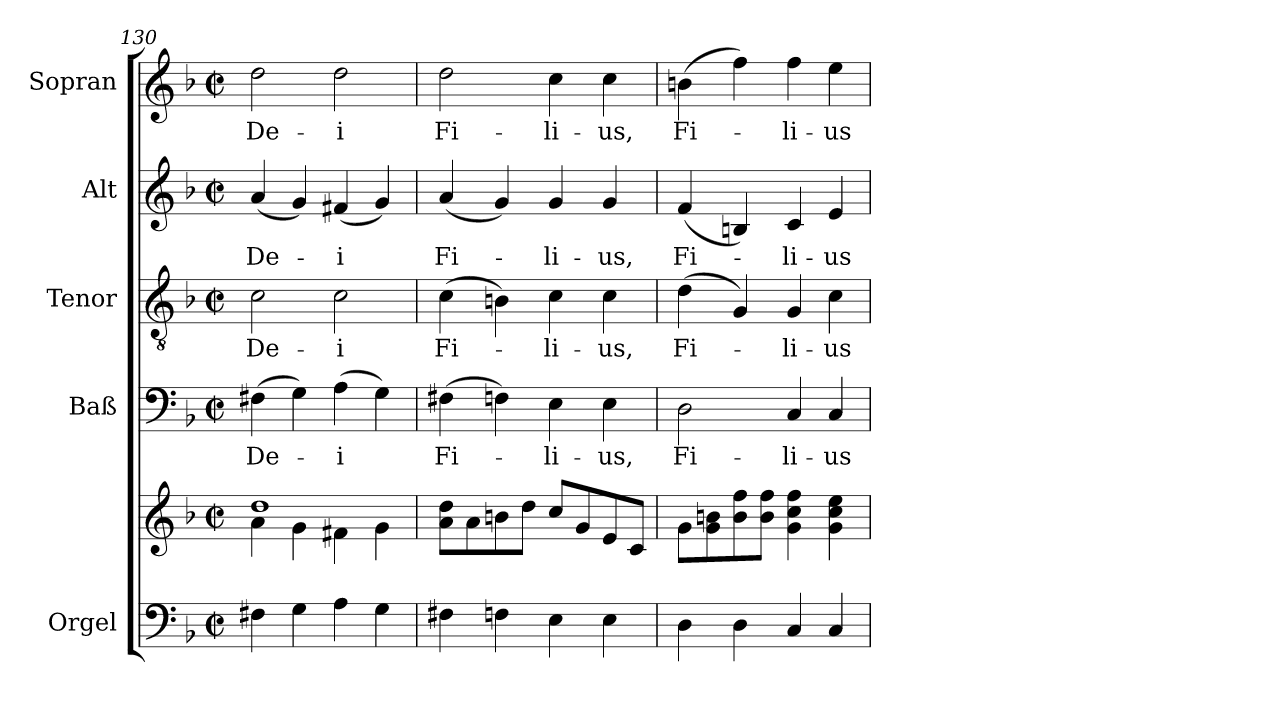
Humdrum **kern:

**kern	**kern	**kern	**text	**kern	**text	**kern	**text	**kern	**text
*part5	*part5	*part4	*part4	*part3	*part3	*part2	*part2	*part1	*part1
*staff6	*staff5	*staff4	*staff4	*staff3	*staff3	*staff2	*staff2	*staff1	*staff1
*I"Orgel	*	*I"Baß	*	*I"Tenor	*	*I"Alt	*	*I"Sopran	*
*I'Org.	*	*	*	*	*	*	*	*	*
*clefF4	*clefG2	*clefF4	*	*clefGv2	*	*clefG2	*	*clefG2	*
*k[b-]	*k[b-]	*k[b-]	*	*k[b-]	*	*k[b-]	*	*k[b-]	*
*F:	*F:	*F:	*	*F:	*	*F:	*	*F:	*
*M2/2	*M2/2	*M2/2	*	*M2/2	*	*M2/2	*	*M2/2	*
*met(c|)	*met(c|)	*met(c|)	*	*met(c|)	*	*met(c|)	*	*met(c|)	*
=130	=130	=130	=130	=130	=130	=130	=130	=130	=130
*	*^	*	*	*	*	*	*	*	*
!	!	!	!	!LO:LY:b	!	!LO:LY:b	!	!LO:LY:b	!	!LO:LY:b
4F#X\	1dd	4a\	(>4F#X\	De-	2c\	De-	(<4a/	De-	2dd\	De-
4G\	.	4g\	4G\)	.	.	.	4g/)	.	.	.
!	!	!	!	!LO:LY:b	!	!LO:LY:b	!	!LO:LY:b	!	!LO:LY:b
4A\	.	4f#X\	(>4A\	-i	2c\	-i	(<4f#X/	-i	2dd\	-i
4G\	.	4g\	4G\)	.	.	.	4g/)	.	.	.
=131	=131	=131	=131	=131	=131	=131	=131	=131	=131	=131
!	!	!	!	!LO:LY:b	!	!LO:LY:b	!	!LO:LY:b	!	!LO:LY:b
*	*v	*v	*	*	*	*	*	*	*	*
4F#X\	8a\ 8dd\L	(>4F#X\	Fi-	(>4c\	Fi-	(<4a/	Fi-	2dd\	Fi-
.	8a\	.	.	.	.	.	.	.	.
4Fn\	8bn\	4Fn\)	.	4Bn\)	.	4g/)	.	.	.
.	8dd\J	.	.	.	.	.	.	.	.
!	!	!	!LO:LY:b	!	!LO:LY:b	!	!LO:LY:b	!	!LO:LY:b
4E\	8cc/L	4E\	-li-	4c\	-li-	4g/	-li-	4cc\	-li-
.	8g/	.	.	.	.	.	.	.	.
!	!	!	!LO:LY:b	!	!LO:LY:b	!	!LO:LY:b	!	!LO:LY:b
4E\	8e/	4E\	-us,	4c\	-us,	4g/	-us,	4cc\	-us,
.	8c/J	.	.	.	.	.	.	.	.
=132	=132	=132	=132	=132	=132	=132	=132	=132	=132
!	!	!	!LO:LY:b	!	!LO:LY:b	!	!LO:LY:b	!	!LO:LY:b
4D\	8g\L	2D\	Fi-	(>4d\	Fi-	(<4f/	Fi-	(>4bn\	Fi-
.	8g\ 8bn\	.	.	.	.	.	.	.	.
4D\	8b\ 8ff\	.	.	4G/)	.	4Bn/)	.	4ff\)	.
.	8b\ 8ff\J	.	.	.	.	.	.	.	.
!	!	!	!LO:LY:b	!	!LO:LY:b	!	!LO:LY:b	!	!LO:LY:b
4C/	4g\ 4cc\ 4ff\	4C/	-li-	4G/	-li-	4c/	-li-	4ff\	-li-
!	!	!	!LO:LY:b	!	!LO:LY:b	!	!LO:LY:b	!	!LO:LY:b
4C/	4g\ 4cc\ 4ee\	4C/	-us	4c\	-us	4e/	-us	4ee\	-us
=	=	=	=	=	=	=	=	=	=
*-	*-	*-	*-	*-	*-	*-	*-	*-	*-
